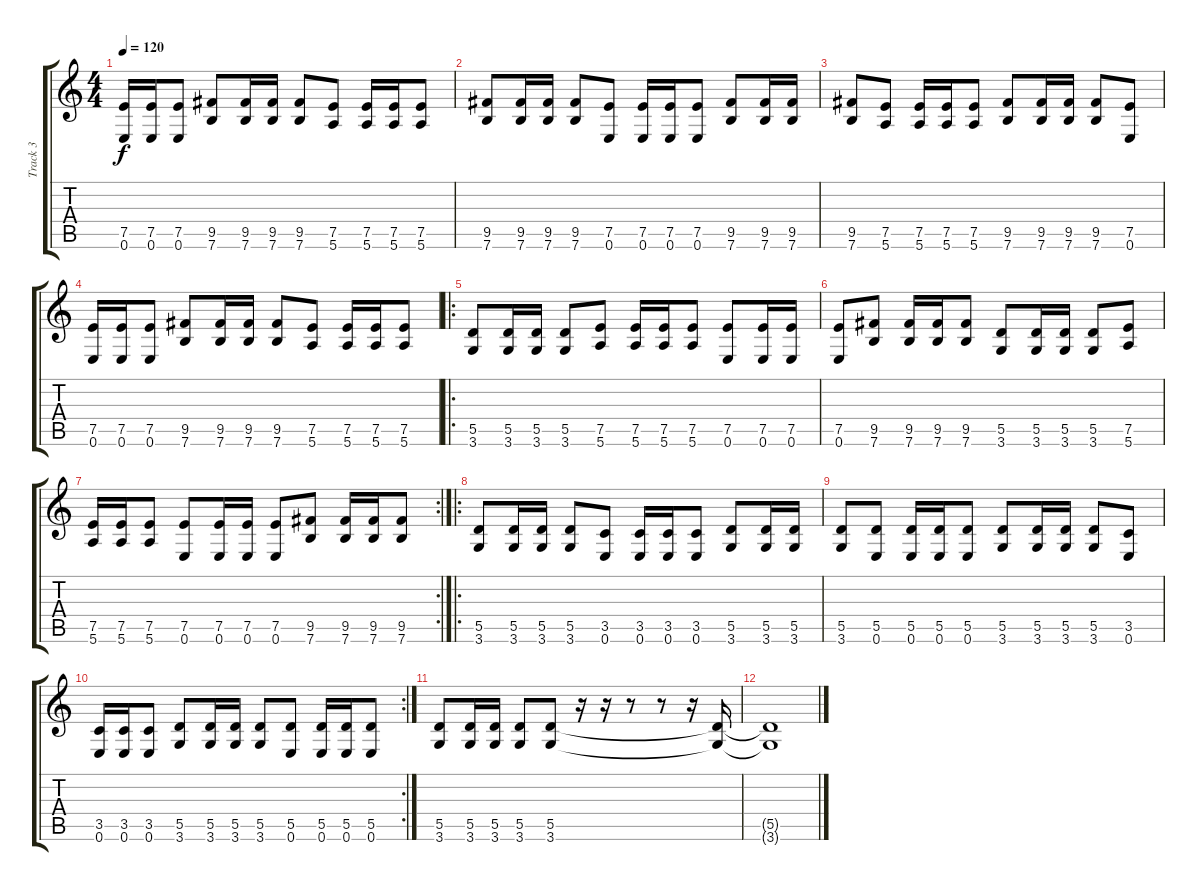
\track ("Track 3" "Track 3") {instrument distortionguitar}
\staff {score tabs}
\tuning (E4 B3 G3 D3 A2 E2) {hide}
\ts (4 4)
\tempo 120
\clef g2
\ks c
(7.5 0.6).16{dy f} (7.5 0.6).16 (7.5 0.6).8 (9.5 7.6).8 (9.5 7.6).16 (9.5 7.6).16 (9.5 7.6).8 (7.5 5.6).8 (7.5 5.6).16 (7.5 5.6).16 (7.5 5.6).8 |
(9.5 7.6).8 (9.5 7.6).16 (9.5 7.6).16 (9.5 7.6).8 (7.5 0.6).8 (7.5 0.6).16 (7.5 0.6).16 (7.5 0.6).8 (9.5 7.6).8 (9.5 7.6).16 (9.5 7.6).16 |
(9.5 7.6).8 (7.5 5.6).8 (7.5 5.6).16 (7.5 5.6).16 (7.5 5.6).8 (9.5 7.6).8 (9.5 7.6).16 (9.5 7.6).16 (9.5 7.6).8 (7.5 0.6).8 |
(7.5 0.6).16 (7.5 0.6).16 (7.5 0.6).8 (9.5 7.6).8 (9.5 7.6).16 (9.5 7.6).16 (9.5 7.6).8 (7.5 5.6).8 (7.5 5.6).16 (7.5 5.6).16 (7.5 5.6).8 |
\ro
(5.5 3.6).8 (5.5 3.6).16 (5.5 3.6).16 (5.5 3.6).8 (7.5 5.6).8 (7.5 5.6).16 (7.5 5.6).16 (7.5 5.6).8 (7.5 0.6).8 (7.5 0.6).16 (7.5 0.6).16 |
(7.5 0.6).8 (9.5 7.6).8 (9.5 7.6).16 (9.5 7.6).16 (9.5 7.6).8 (5.5 3.6).8 (5.5 3.6).16 (5.5 3.6).16 (5.5 3.6).8 (7.5 5.6).8 |
\rc 2
(7.5 5.6).16 (7.5 5.6).16 (7.5 5.6).8 (7.5 0.6).8 (7.5 0.6).16 (7.5 0.6).16 (7.5 0.6).8 (9.5 7.6).8 (9.5 7.6).16 (9.5 7.6).16 (9.5 7.6).8 |
\ro
(5.5 3.6).8 (5.5 3.6).16 (5.5 3.6).16 (5.5 3.6).8 (3.5 0.6).8 (3.5 0.6).16 (3.5 0.6).16 (3.5 0.6).8 (5.5 3.6).8 (5.5 3.6).16 (5.5 3.6).16 |
(5.5 3.6).8 (5.5 0.6).8 (5.5 0.6).16 (5.5 0.6).16 (5.5 0.6).8 (5.5 3.6).8 (5.5 3.6).16 (5.5 3.6).16 (5.5 3.6).8 (3.5 0.6).8 |
\rc 2
(3.5 0.6).16 (3.5 0.6).16 (3.5 0.6).8 (5.5 3.6).8 (5.5 3.6).16 (5.5 3.6).16 (5.5 3.6).8 (5.5 0.6).8 (5.5 0.6).16 (5.5 0.6).16 (5.5 0.6).8 |
(5.5 3.6).8 (5.5 3.6).16 (5.5 3.6).16 (5.5 3.6).8 (5.5 3.6).8 r.16 r.16 r.8 r.8 r.16 (5.5{t} 3.6{t}).16 |
(5.5{t} 3.6{t}).1
